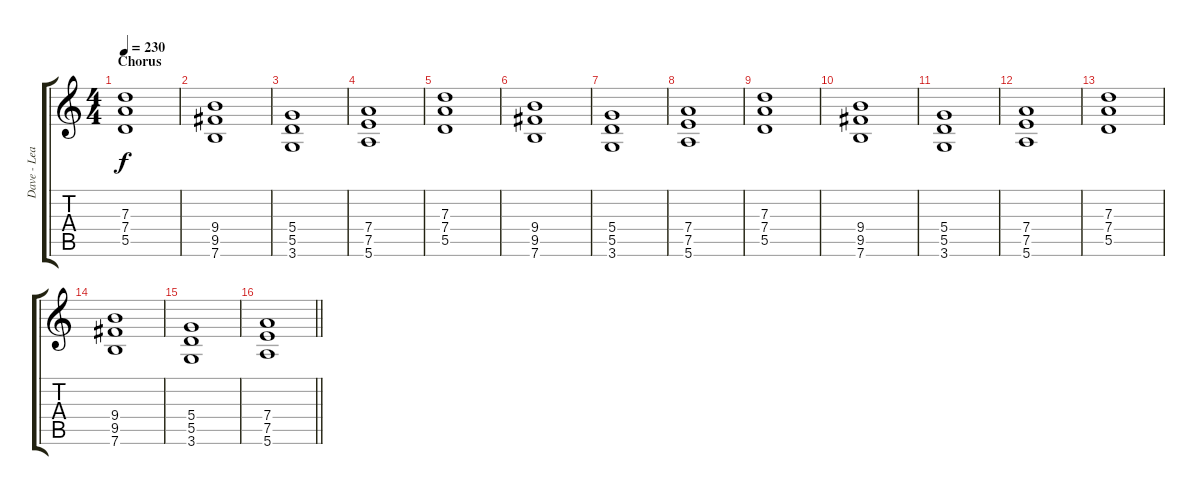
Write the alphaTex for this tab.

\track ("Dave - Lead Guitar" "Dave - Lea") {instrument distortionguitar}
\staff {score tabs}
\tuning (E4 B3 G3 D3 A2 E2) {hide}
\ts (4 4)
\section ("" "Chorus")
\tempo 230
\clef g2
\ks c
(7.3 7.4 5.5).1{dy f} |
(9.4 9.5 7.6).1 |
(5.4 5.5 3.6).1 |
(7.4 7.5 5.6).1 |
(7.3 7.4 5.5).1 |
(9.4 9.5 7.6).1 |
(5.4 5.5 3.6).1 |
(7.4 7.5 5.6).1 |
(7.3 7.4 5.5).1 |
(9.4 9.5 7.6).1 |
(5.4 5.5 3.6).1 |
(7.4 7.5 5.6).1 |
(7.3 7.4 5.5).1 |
(9.4 9.5 7.6).1 |
(5.4 5.5 3.6).1 |
\barLineRight lightlight
(7.4 7.5 5.6).1
